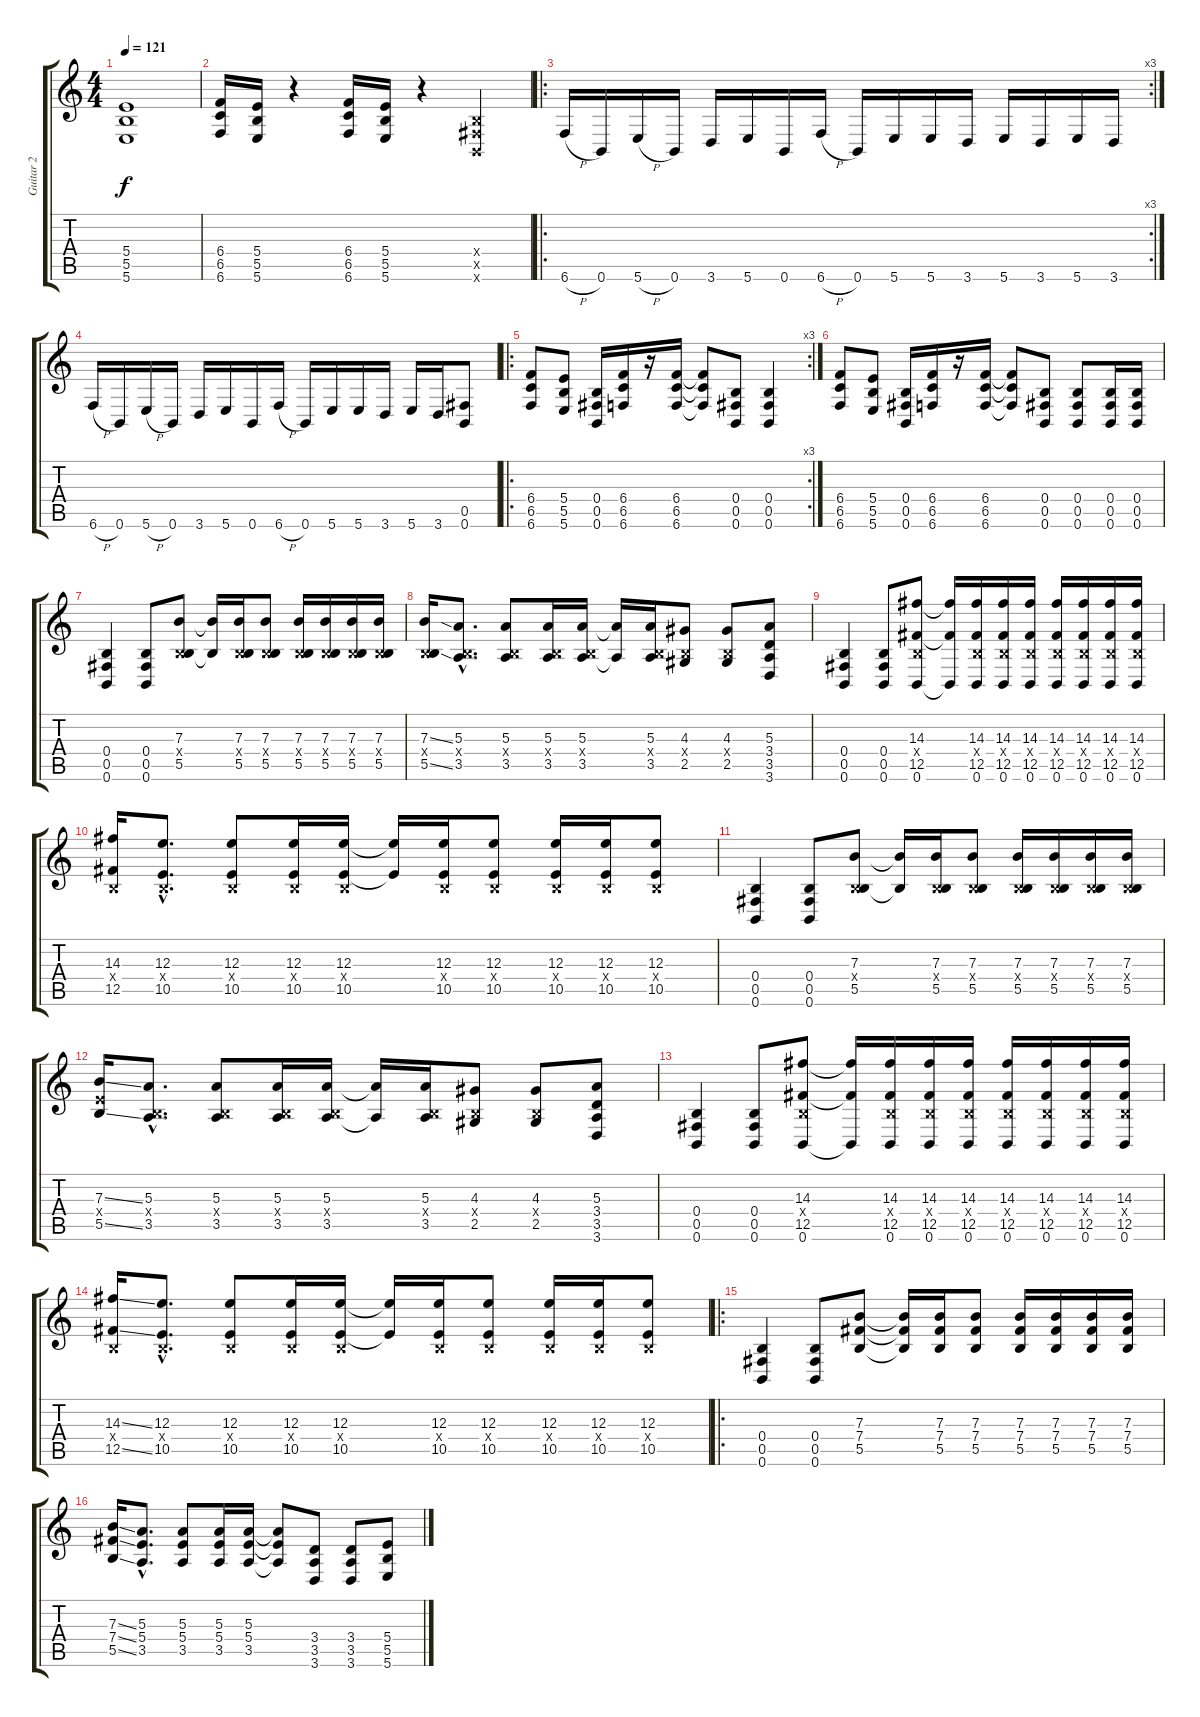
\track ("Guitar 2" "Guitar 2") {instrument distortionguitar}
\staff {score tabs}
\tuning (Db4 Ab3 E3 B2 Gb2 B1) {hide}
\ts (4 4)
\tempo 121
\clef g2
\ks c
(5.4 5.5 5.6).1{dy f} |
(6.4 6.5 6.6).16 (5.4 5.5 5.6).16 r.4 (6.4 6.5 6.6).16 (5.4 5.5 5.6).16 r.4 (0.4{x} 0.5{x} 0.6{x}).4 |
\ro
\rc 3
6.6{h}.16 0.6.16 5.6{h}.16 0.6.16 3.6.16 5.6.16 0.6.16 6.6{h}.16 0.6.16 5.6.16 5.6.16 3.6.16 5.6.16 3.6.16 5.6.16 3.6.16 |
6.6{h}.16 0.6.16 5.6{h}.16 0.6.16 3.6.16 5.6.16 0.6.16 6.6{h}.16 0.6.16 5.6.16 5.6.16 3.6.16 5.6.16 3.6.16 (0.5 0.6).8 |
\ro
\rc 3
(6.4 6.5 6.6).8 (5.4 5.5 5.6).8 (0.4 0.5 0.6).16 (6.4 6.5 6.6).16 r.16 (6.4 6.5 6.6).16 (6.4{t} 6.5{t} 6.6{t}).8 (0.4 0.5 0.6).8 (0.4 0.5 0.6).4 |
(6.4 6.5 6.6).8 (5.4 5.5 5.6).8 (0.4 0.5 0.6).16 (6.4 6.5 6.6).16 r.16 (6.4 6.5 6.6).16 (6.4{t} 6.5{t} 6.6{t}).8 (0.4 0.5 0.6).8 (0.4 0.5 0.6).8 (0.4 0.5 0.6).16 (0.4 0.5 0.6).16 |
(0.4 0.5 0.6).4 (0.4 0.5 0.6).8 (7.3 0.4{x} 5.5).8 (7.3{t} 5.5{t}).16 (7.3 0.4{x} 5.5).16 (7.3 0.4{x} 5.5).8 (7.3 0.4{x} 5.5).16 (7.3 0.4{x} 5.5).16 (7.3 0.4{x} 5.5).16 (7.3 0.4{x} 5.5).16 |
(7.3{ss} 0.4{x} 5.5{ss}).16 (5.3{hac} 0.4{hac x} 3.5{hac}).8{d} (5.3 0.4{x} 3.5).8 (5.3 0.4{x} 3.5).16 (5.3 0.4{x} 3.5).16 (5.3{t} 3.5{t}).16 (5.3 0.4{x} 3.5).16 (4.3 0.4{x} 2.5).8 (4.3 0.4{x} 2.5).8 (5.3 3.4 3.5 3.6).8 |
(0.4 0.5 0.6).4 (0.4 0.5 0.6).8 (14.3 0.4{x} 12.5 0.6).8 (14.3{t} 12.5{t} 0.6{t}).16 (14.3 0.4{x} 12.5 0.6).16 (14.3 0.4{x} 12.5 0.6).16 (14.3 0.4{x} 12.5 0.6).16 (14.3 0.4{x} 12.5 0.6).16 (14.3 0.4{x} 12.5 0.6).16 (14.3 0.4{x} 12.5 0.6).16 (14.3 0.4{x} 12.5 0.6).16 |
(14.3 0.4{x} 12.5).16 (12.3{hac} 0.4{hac x} 10.5{hac}).8{d} (12.3 0.4{x} 10.5).8 (12.3 0.4{x} 10.5).16 (12.3 0.4{x} 10.5).16 (12.3{t} 10.5{t}).16 (12.3 0.4{x} 10.5).16 (12.3 0.4{x} 10.5).8 (12.3 0.4{x} 10.5).16 (12.3 0.4{x} 10.5).16 (12.3 0.4{x} 10.5).8 |
(0.4 0.5 0.6).4 (0.4 0.5 0.6).8 (7.3 0.4{x} 5.5).8 (7.3{t} 5.5{t}).16 (7.3 0.4{x} 5.5).16 (7.3 0.4{x} 5.5).8 (7.3 0.4{x} 5.5).16 (7.3 0.4{x} 5.5).16 (7.3 0.4{x} 5.5).16 (7.3 0.4{x} 5.5).16 |
(7.3{ss} 5.4{x} 5.5{ss}).16 (5.3{hac} 0.4{hac x} 3.5{hac}).8{d} (5.3 0.4{x} 3.5).8 (5.3 0.4{x} 3.5).16 (5.3 0.4{x} 3.5).16 (5.3{t} 3.5{t}).16 (5.3 0.4{x} 3.5).16 (4.3 0.4{x} 2.5).8 (4.3 0.4{x} 2.5).8 (5.3 3.4 3.5 3.6).8 |
(0.4 0.5 0.6).4 (0.4 0.5 0.6).8 (14.3 0.4{x} 12.5 0.6).8 (14.3{t} 12.5{t} 0.6{t}).16 (14.3 0.4{x} 12.5 0.6).16 (14.3 0.4{x} 12.5 0.6).16 (14.3 0.4{x} 12.5 0.6).16 (14.3 0.4{x} 12.5 0.6).16 (14.3 0.4{x} 12.5 0.6).16 (14.3 0.4{x} 12.5 0.6).16 (14.3 0.4{x} 12.5 0.6).16 |
(14.3{ss} 0.4{x} 12.5{ss}).16 (12.3{hac} 0.4{hac x} 10.5{hac}).8{d} (12.3 0.4{x} 10.5).8 (12.3 0.4{x} 10.5).16 (12.3 0.4{x} 10.5).16 (12.3{t} 10.5{t}).16 (12.3 0.4{x} 10.5).16 (12.3 0.4{x} 10.5).8 (12.3 0.4{x} 10.5).16 (12.3 0.4{x} 10.5).16 (12.3 0.4{x} 10.5).8 |
\ro
(0.4 0.5 0.6).4 (0.4 0.5 0.6).8 (7.3 7.4 5.5).8 (7.3{t} 7.4{t} 5.5{t}).16 (7.3 7.4 5.5).16 (7.3 7.4 5.5).8 (7.3 7.4 5.5).16 (7.3 7.4 5.5).16 (7.3 7.4 5.5).16 (7.3 7.4 5.5).16 |
(7.3{ss} 7.4{ss} 5.5{ss}).16 (5.3{hac} 5.4{hac} 3.5{hac}).8{d} (5.3 5.4 3.5).8 (5.3 5.4 3.5).16 (5.3 5.4 3.5).16 (5.3{t} 5.4{t} 3.5{t}).8 (3.4 3.5 3.6).8 (3.4 3.5 3.6).8 (5.4 5.5 5.6).8
